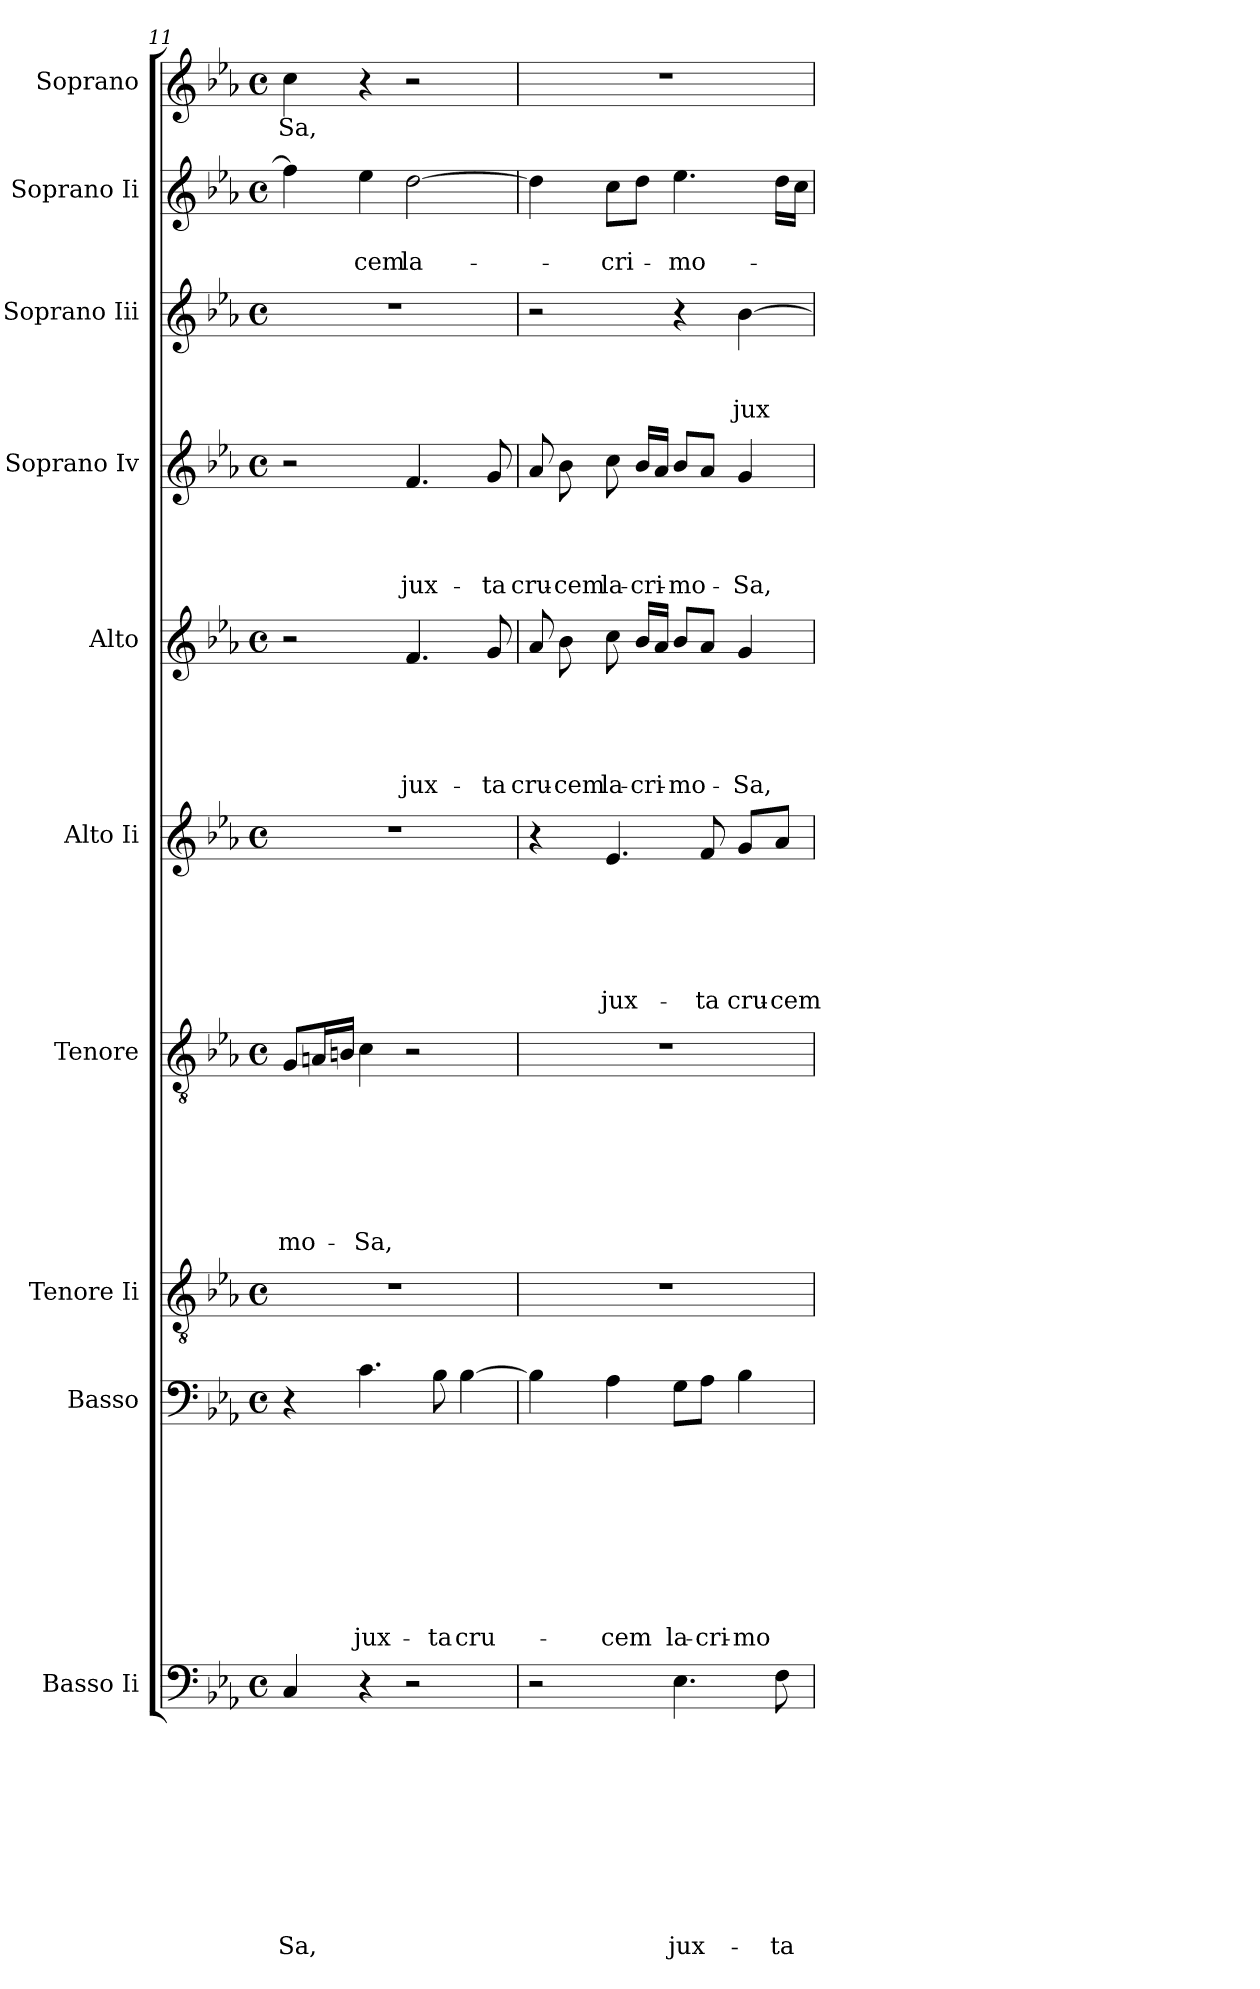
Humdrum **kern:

**kern	**text	**text	**text	**text	**text	**text	**text	**text	**text	**text	**kern	**text	**text	**text	**text	**text	**text	**text	**text	**text	**kern	**kern	**text	**text	**text	**text	**text	**text	**text	**kern	**text	**text	**text	**text	**text	**text	**kern	**text	**text	**text	**text	**text	**kern	**text	**text	**text	**text	**kern	**text	**text	**text	**kern	**text	**text	**kern	**text
*part10	*part10	*part10	*part10	*part10	*part10	*part10	*part10	*part10	*part10	*part10	*part9	*part9	*part9	*part9	*part9	*part9	*part9	*part9	*part9	*part9	*part8	*part7	*part7	*part7	*part7	*part7	*part7	*part7	*part7	*part6	*part6	*part6	*part6	*part6	*part6	*part6	*part5	*part5	*part5	*part5	*part5	*part5	*part4	*part4	*part4	*part4	*part4	*part3	*part3	*part3	*part3	*part2	*part2	*part2	*part1	*part1
*staff10	*staff10	*staff10	*staff10	*staff10	*staff10	*staff10	*staff10	*staff10	*staff10	*staff10	*staff9	*staff9	*staff9	*staff9	*staff9	*staff9	*staff9	*staff9	*staff9	*staff9	*staff8	*staff7	*staff7	*staff7	*staff7	*staff7	*staff7	*staff7	*staff7	*staff6	*staff6	*staff6	*staff6	*staff6	*staff6	*staff6	*staff5	*staff5	*staff5	*staff5	*staff5	*staff5	*staff4	*staff4	*staff4	*staff4	*staff4	*staff3	*staff3	*staff3	*staff3	*staff2	*staff2	*staff2	*staff1	*staff1
*I"Basso Ii	*	*	*	*	*	*	*	*	*	*	*I"Basso	*	*	*	*	*	*	*	*	*	*I"Tenore Ii	*I"Tenore	*	*	*	*	*	*	*	*I"Alto Ii	*	*	*	*	*	*	*I"Alto	*	*	*	*	*	*I"Soprano Iv	*	*	*	*	*I"Soprano Iii	*	*	*	*I"Soprano Ii	*	*	*I"Soprano	*
*clefF4	*	*	*	*	*	*	*	*	*	*	*clefF4	*	*	*	*	*	*	*	*	*	*clefGv2	*clefGv2	*	*	*	*	*	*	*	*clefG2	*	*	*	*	*	*	*clefG2	*	*	*	*	*	*clefG2	*	*	*	*	*clefG2	*	*	*	*clefG2	*	*	*clefG2	*
*k[b-e-a-]	*	*	*	*	*	*	*	*	*	*	*k[b-e-a-]	*	*	*	*	*	*	*	*	*	*k[b-e-a-]	*k[b-e-a-]	*	*	*	*	*	*	*	*k[b-e-a-]	*	*	*	*	*	*	*k[b-e-a-]	*	*	*	*	*	*k[b-e-a-]	*	*	*	*	*k[b-e-a-]	*	*	*	*k[b-e-a-]	*	*	*k[b-e-a-]	*
*E-:	*	*	*	*	*	*	*	*	*	*	*E-:	*	*	*	*	*	*	*	*	*	*E-:	*E-:	*	*	*	*	*	*	*	*E-:	*	*	*	*	*	*	*E-:	*	*	*	*	*	*E-:	*	*	*	*	*E-:	*	*	*	*E-:	*	*	*E-:	*
*M4/4	*	*	*	*	*	*	*	*	*	*	*M4/4	*	*	*	*	*	*	*	*	*	*M4/4	*M4/4	*	*	*	*	*	*	*	*M4/4	*	*	*	*	*	*	*M4/4	*	*	*	*	*	*M4/4	*	*	*	*	*M4/4	*	*	*	*M4/4	*	*	*M4/4	*
*met(c)	*	*	*	*	*	*	*	*	*	*	*met(c)	*	*	*	*	*	*	*	*	*	*met(c)	*met(c)	*	*	*	*	*	*	*	*met(c)	*	*	*	*	*	*	*met(c)	*	*	*	*	*	*met(c)	*	*	*	*	*met(c)	*	*	*	*met(c)	*	*	*met(c)	*
=11	=11	=11	=11	=11	=11	=11	=11	=11	=11	=11	=11	=11	=11	=11	=11	=11	=11	=11	=11	=11	=11	=11	=11	=11	=11	=11	=11	=11	=11	=11	=11	=11	=11	=11	=11	=11	=11	=11	=11	=11	=11	=11	=11	=11	=11	=11	=11	=11	=11	=11	=11	=11	=11	=11	=11	=11
!	!	!	!	!	!	!	!	!	!	!LO:LY:b	!	!	!	!	!	!	!	!	!	!	!	!	!	!	!	!	!	!	!LO:LY:b	!	!	!	!	!	!	!	!	!	!	!	!	!	!	!	!	!	!	!	!	!	!	!	!	!	!	!LO:LY:b
4C/	.	.	.	.	.	.	.	.	.	-Sa,	4r	.	.	.	.	.	.	.	.	.	1r	8G/L	.	.	.	.	.	.	-mo-	1r	.	.	.	.	.	.	2r	.	.	.	.	.	2r	.	.	.	.	1r	.	.	.	4ff\]	.	.	4cc\	-Sa,
.	.	.	.	.	.	.	.	.	.	.	.	.	.	.	.	.	.	.	.	.	.	16An/L	.	.	.	.	.	.	.	.	.	.	.	.	.	.	.	.	.	.	.	.	.	.	.	.	.	.	.	.	.	.	.	.	.	.
.	.	.	.	.	.	.	.	.	.	.	.	.	.	.	.	.	.	.	.	.	.	16Bn/JJ	.	.	.	.	.	.	.	.	.	.	.	.	.	.	.	.	.	.	.	.	.	.	.	.	.	.	.	.	.	.	.	.	.	.
!	!	!	!	!	!	!	!	!	!	!	!	!	!	!	!	!	!	!	!	!LO:LY:b	!	!	!	!	!	!	!	!	!LO:LY:b	!	!	!	!	!	!	!	!	!	!	!	!	!	!	!	!	!	!	!	!	!	!	!	!	!LO:LY:b	!	!
4r	.	.	.	.	.	.	.	.	.	.	4.c\	.	.	.	.	.	.	.	.	jux-	.	4c\	.	.	.	.	.	.	-Sa,	.	.	.	.	.	.	.	.	.	.	.	.	.	.	.	.	.	.	.	.	.	.	4ee-\	.	-cem	4r	.
!	!	!	!	!	!	!	!	!	!	!	!	!	!	!	!	!	!	!	!	!	!	!	!	!	!	!	!	!	!	!	!	!	!	!	!	!	!	!	!	!	!	!LO:LY:b	!	!	!	!	!LO:LY:b	!	!	!	!	!	!	!LO:LY:b	!	!
2r	.	.	.	.	.	.	.	.	.	.	.	.	.	.	.	.	.	.	.	.	.	2r	.	.	.	.	.	.	.	.	.	.	.	.	.	.	4.f/	.	.	.	.	jux-	4.f/	.	.	.	jux-	.	.	.	.	[>2dd\	.	la-	2r	.
!	!	!	!	!	!	!	!	!	!	!	!	!	!	!	!	!	!	!	!	!LO:LY:b	!	!	!	!	!	!	!	!	!	!	!	!	!	!	!	!	!	!	!	!	!	!	!	!	!	!	!	!	!	!	!	!	!	!	!	!
.	.	.	.	.	.	.	.	.	.	.	8B-\	.	.	.	.	.	.	.	.	-ta	.	.	.	.	.	.	.	.	.	.	.	.	.	.	.	.	.	.	.	.	.	.	.	.	.	.	.	.	.	.	.	.	.	.	.	.
!	!	!	!	!	!	!	!	!	!	!	!	!	!	!	!	!	!	!	!	!LO:LY:b	!	!	!	!	!	!	!	!	!	!	!	!	!	!	!	!	!	!	!	!	!	!	!	!	!	!	!	!	!	!	!	!	!	!	!	!
.	.	.	.	.	.	.	.	.	.	.	[>4B-\	.	.	.	.	.	.	.	.	cru-	.	.	.	.	.	.	.	.	.	.	.	.	.	.	.	.	.	.	.	.	.	.	.	.	.	.	.	.	.	.	.	.	.	.	.	.
!	!	!	!	!	!	!	!	!	!	!	!	!	!	!	!	!	!	!	!	!	!	!	!	!	!	!	!	!	!	!	!	!	!	!	!	!	!	!	!	!	!	!LO:LY:b	!	!	!	!	!LO:LY:b	!	!	!	!	!	!	!	!	!
.	.	.	.	.	.	.	.	.	.	.	.	.	.	.	.	.	.	.	.	.	.	.	.	.	.	.	.	.	.	.	.	.	.	.	.	.	8g/	.	.	.	.	-ta	8g/	.	.	.	-ta	.	.	.	.	.	.	.	.	.
=12	=12	=12	=12	=12	=12	=12	=12	=12	=12	=12	=12	=12	=12	=12	=12	=12	=12	=12	=12	=12	=12	=12	=12	=12	=12	=12	=12	=12	=12	=12	=12	=12	=12	=12	=12	=12	=12	=12	=12	=12	=12	=12	=12	=12	=12	=12	=12	=12	=12	=12	=12	=12	=12	=12	=12	=12
!	!	!	!	!	!	!	!	!	!	!	!	!	!	!	!	!	!	!	!	!	!	!	!	!	!	!	!	!	!	!	!	!	!	!	!	!	!	!	!	!	!	!LO:LY:b	!	!	!	!	!LO:LY:b	!	!	!	!	!	!	!	!	!
2r	.	.	.	.	.	.	.	.	.	.	4B-\]	.	.	.	.	.	.	.	.	.	1r	1r	.	.	.	.	.	.	.	4r	.	.	.	.	.	.	8a-/	.	.	.	.	cru-	8a-/	.	.	.	cru-	2r	.	.	.	4dd\]	.	.	1r	.
!	!	!	!	!	!	!	!	!	!	!	!	!	!	!	!	!	!	!	!	!	!	!	!	!	!	!	!	!	!	!	!	!	!	!	!	!	!	!	!	!	!	!LO:LY:b:rj	!	!	!	!	!LO:LY:b:rj	!	!	!	!	!	!	!	!	!
.	.	.	.	.	.	.	.	.	.	.	.	.	.	.	.	.	.	.	.	.	.	.	.	.	.	.	.	.	.	.	.	.	.	.	.	.	8b-\	.	.	.	.	-cem	8b-\	.	.	.	-cem	.	.	.	.	.	.	.	.	.
!	!	!	!	!	!	!	!	!	!	!	!	!	!	!	!	!	!	!	!	!LO:LY:b	!	!	!	!	!	!	!	!	!	!	!	!	!	!	!	!LO:LY:b	!	!	!	!	!	!LO:LY:b	!	!	!	!	!LO:LY:b	!	!	!	!	!	!	!LO:LY:b	!	!
.	.	.	.	.	.	.	.	.	.	.	4A-\	.	.	.	.	.	.	.	.	-cem	.	.	.	.	.	.	.	.	.	4.e-/	.	.	.	.	.	jux-	8cc\	.	.	.	.	la-	8cc\	.	.	.	la-	.	.	.	.	8cc\L	.	-cri-	.	.
!	!	!	!	!	!	!	!	!	!	!	!	!	!	!	!	!	!	!	!	!	!	!	!	!	!	!	!	!	!	!	!	!	!	!	!	!	!	!	!	!	!	!LO:LY:b	!	!	!	!	!LO:LY:b	!	!	!	!	!	!	!	!	!
.	.	.	.	.	.	.	.	.	.	.	.	.	.	.	.	.	.	.	.	.	.	.	.	.	.	.	.	.	.	.	.	.	.	.	.	.	16b-/LL	.	.	.	.	-cri-	16b-/LL	.	.	.	-cri-	.	.	.	.	8dd\J	.	.	.	.
.	.	.	.	.	.	.	.	.	.	.	.	.	.	.	.	.	.	.	.	.	.	.	.	.	.	.	.	.	.	.	.	.	.	.	.	.	16a-/JJ	.	.	.	.	.	16a-/JJ	.	.	.	.	.	.	.	.	.	.	.	.	.
!	!	!	!	!	!	!	!	!	!	!LO:LY:b	!	!	!	!	!	!	!	!	!	!LO:LY:b	!	!	!	!	!	!	!	!	!	!	!	!	!	!	!	!	!	!	!	!	!	!LO:LY:b	!	!	!	!	!LO:LY:b	!	!	!	!	!	!	!LO:LY:b	!	!
4.E-\	.	.	.	.	.	.	.	.	.	jux-	8G\L	.	.	.	.	.	.	.	.	la-	.	.	.	.	.	.	.	.	.	.	.	.	.	.	.	.	8b-/L	.	.	.	.	-mo-	8b-/L	.	.	.	-mo-	4r	.	.	.	4.ee-\	.	-mo-	.	.
!	!	!	!	!	!	!	!	!	!	!	!	!	!	!	!	!	!	!	!	!LO:LY:b	!	!	!	!	!	!	!	!	!	!	!	!	!	!	!	!LO:LY:b	!	!	!	!	!	!	!	!	!	!	!	!	!	!	!	!	!	!	!	!
.	.	.	.	.	.	.	.	.	.	.	8A-\J	.	.	.	.	.	.	.	.	-cri-	.	.	.	.	.	.	.	.	.	8f/	.	.	.	.	.	-ta	8a-/J	.	.	.	.	.	8a-/J	.	.	.	.	.	.	.	.	.	.	.	.	.
!	!	!	!	!	!	!	!	!	!	!	!	!	!	!	!	!	!	!	!	!LO:LY:b:rj	!	!	!	!	!	!	!	!	!	!	!	!	!	!	!	!LO:LY:b	!	!	!	!	!	!LO:LY:b	!	!	!	!	!LO:LY:b	!	!	!	!LO:LY:b	!	!	!	!	!
.	.	.	.	.	.	.	.	.	.	.	4B-\	.	.	.	.	.	.	.	.	-mo-	.	.	.	.	.	.	.	.	.	8g/L	.	.	.	.	.	cru-	4g/	.	.	.	.	-Sa,	4g/	.	.	.	-Sa,	[>4b-\	.	.	jux-	.	.	.	.	.
!	!	!	!	!	!	!	!	!	!	!LO:LY:b	!	!	!	!	!	!	!	!	!	!	!	!	!	!	!	!	!	!	!	!	!	!	!	!	!	!LO:LY:b:rj	!	!	!	!	!	!	!	!	!	!	!	!	!	!	!	!	!	!	!	!
8F\	.	.	.	.	.	.	.	.	.	-ta	.	.	.	.	.	.	.	.	.	.	.	.	.	.	.	.	.	.	.	8a-/J	.	.	.	.	.	-cem	.	.	.	.	.	.	.	.	.	.	.	.	.	.	.	16dd\LL	.	.	.	.
.	.	.	.	.	.	.	.	.	.	.	.	.	.	.	.	.	.	.	.	.	.	.	.	.	.	.	.	.	.	.	.	.	.	.	.	.	.	.	.	.	.	.	.	.	.	.	.	.	.	.	.	16cc\JJ	.	.	.	.
=	=	=	=	=	=	=	=	=	=	=	=	=	=	=	=	=	=	=	=	=	=	=	=	=	=	=	=	=	=	=	=	=	=	=	=	=	=	=	=	=	=	=	=	=	=	=	=	=	=	=	=	=	=	=	=	=
*-	*-	*-	*-	*-	*-	*-	*-	*-	*-	*-	*-	*-	*-	*-	*-	*-	*-	*-	*-	*-	*-	*-	*-	*-	*-	*-	*-	*-	*-	*-	*-	*-	*-	*-	*-	*-	*-	*-	*-	*-	*-	*-	*-	*-	*-	*-	*-	*-	*-	*-	*-	*-	*-	*-	*-	*-
